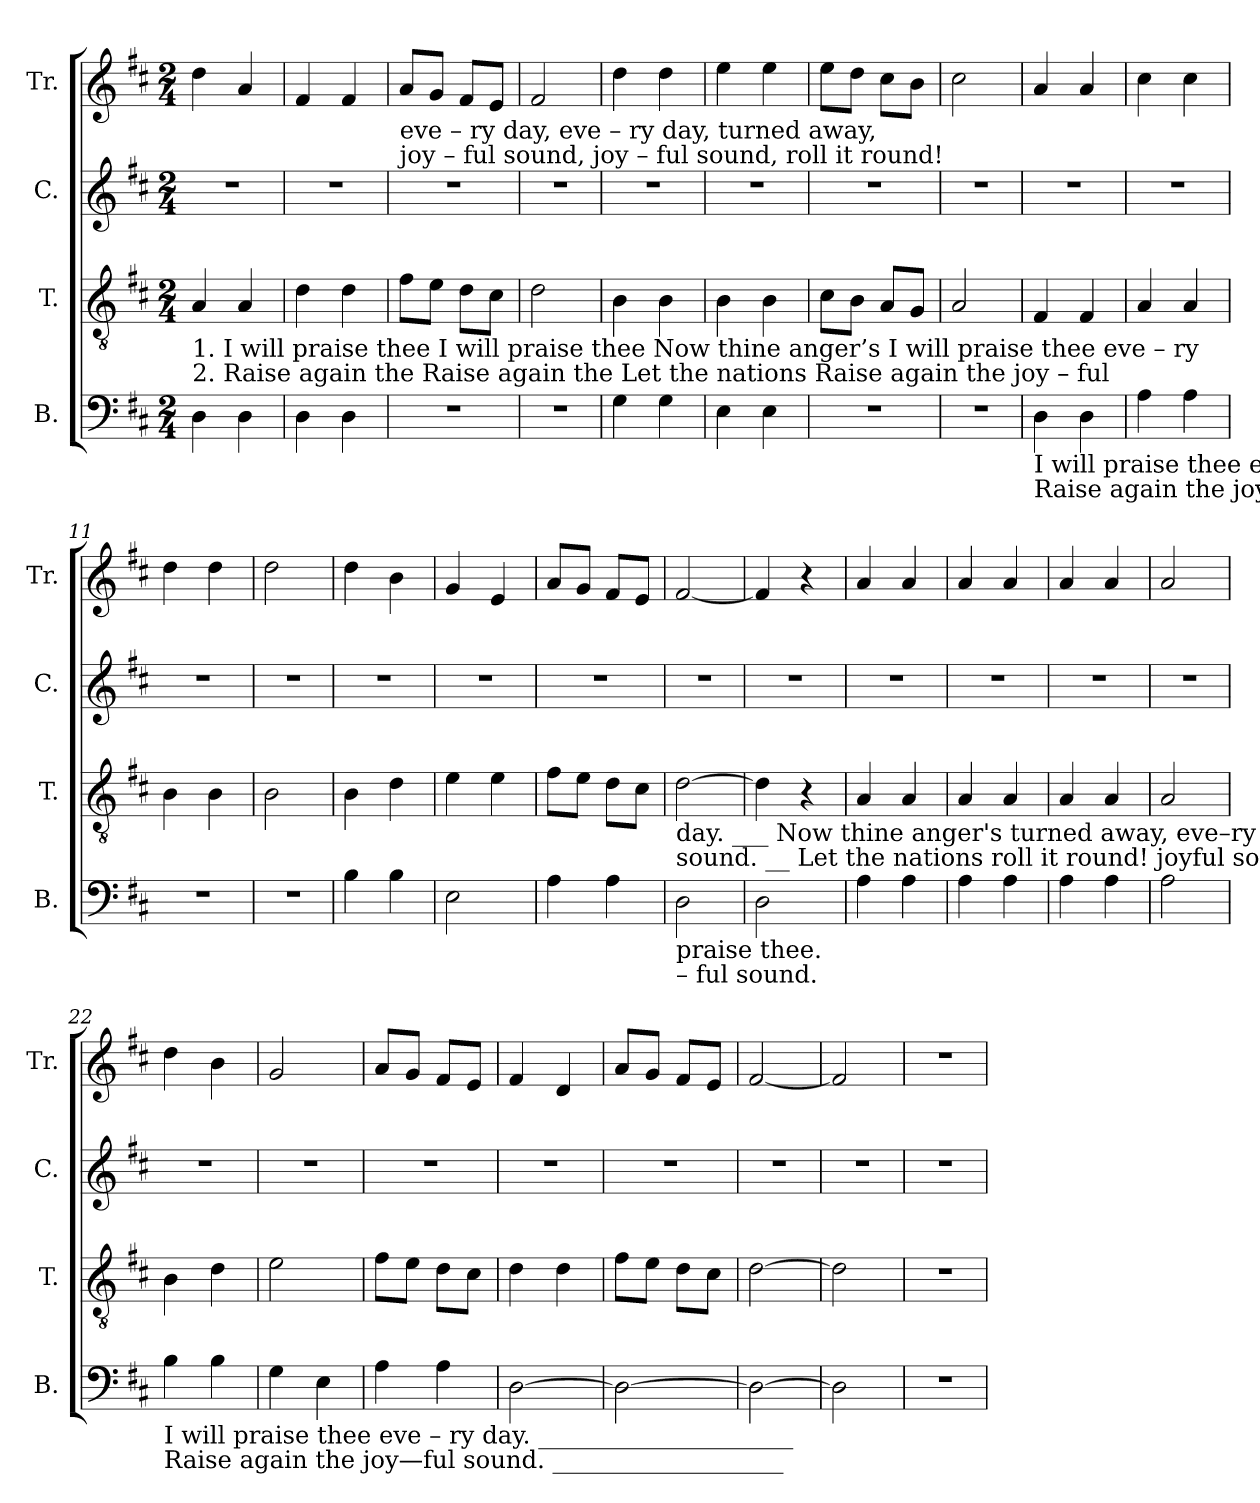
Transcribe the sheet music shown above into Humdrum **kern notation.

**kern	**kern	**kern	**kern
*part4	*part3	*part2	*part1
*staff4	*staff3	*staff2	*staff1
*I"B.	*I"T.	*I"C.	*I"Tr.
*I'B.	*I'T.	*I'C.	*I'Tr.
*clefF4	*clefGv2	*clefG2	*clefG2
*k[f#c#]	*k[f#c#]	*k[f#c#]	*k[f#c#]
*M2/4	*M2/4	*M2/4	*M2/4
*MM130	*MM130	*MM130	*MM130
=1	=1	=1	=1
!	!LO:TX:b:t=1.  I  will  praise thee                                   I  will praise thee                                     Now thine anger’s                           I   will praise thee eve  – ry	!	!
!	!LO:TX:b:t=2.  Raise   again  the                                   Raise   again the                                      Let   the   nations                            Raise  again   the   joy – ful	!	!
4D\	4A/	2r	4dd\
4D\	4A/	.	4a/
=2	=2	=2	=2
4D\	4d\	2r	4f#/
4D\	4d\	.	4f#/
=3	=3	=3	=3
!	!	!	!LO:TX:b:t=eve  –  ry       day,                                       eve  –  ry         day,                                    turned away,
!	!	!	!LO:TX:b:t=joy –  ful   sound,                                    joy – ful        sound,                                roll it round!
2r	8f#\L	2r	8a/L
.	8e\J	.	8g/J
.	8d\L	.	8f#/L
.	8c#\J	.	8e/J
=4	=4	=4	=4
2r	2d\	2r	2f#/
=5	=5	=5	=5
4G\	4B\	2r	4dd\
4G\	4B\	.	4dd\
=6	=6	=6	=6
4E\	4B\	2r	4ee\
4E\	4B\	.	4ee\
=7	=7	=7	=7
2r	8c#\L	2r	8ee\L
.	8B\J	.	8dd\J
.	8A/L	.	8cc#\L
.	8G/J	.	8b\J
=8	=8	=8	=8
2r	2A/	2r	2cc#\
=9	=9	=9	=9
!LO:TX:b:t=I  will  praise thee                          eve–ry   day,           I         will	!	!	!
!LO:TX:b:t=Raise  again   the                          joy–ful sound,     the      joy  –	!	!	!
4D\	4F#/	2r	4a/
4D\	4F#/	.	4a/
=10	=10	=10	=10
4A\	4A/	2r	4cc#\
4A\	4A/	.	4cc#\
=11	=11	=11	=11
2r	4B\	2r	4dd\
.	4B\	.	4dd\
=12	=12	=12	=12
2r	2B\	2r	2dd\
=13	=13	=13	=13
4B\	4B\	2r	4dd\
4B\	4d\	.	4b\
=14	=14	=14	=14
2E\	4e\	2r	4g/
.	4e\	.	4e/
=15	=15	=15	=15
4A\	8f#\L	2r	8a/L
.	8e\J	.	8g/J
4A\	8d\L	.	8f#/L
.	8c#\J	.	8e/J
!!LO:LB:g=z
=16	=16	=16	=16
!	!LO:TX:b:t=day. ___     Now thine anger's turned away,    eve–ry   day,            I          will    praise thee  eve –  ry         day. ____               Com – for –  ta –ble	!	!
!	!LO:TX:b:t=sound. __     Let   the    nations roll it round!  joyful   sound,         Raise   a   –   gain  the    joy  –  ful    sound. ___                Zi  –  on     shout, for	!	!
!LO:TX:b:t=praise thee.	!	!	!
!LO:TX:b:t=– ful sound.	!	!	!
2D\	[2d\	2r	[2f#/
=17	=17	=17	=17
2D\	4d\]	2r	4f#/]
.	4r	.	4r
=18	=18	=18	=18
4A\	4A/	2r	4a/
4A\	4A/	.	4a/
=19	=19	=19	=19
4A\	4A/	2r	4a/
4A\	4A/	.	4a/
=20	=20	=20	=20
4A\	4A/	2r	4a/
4A\	4A/	.	4a/
=21	=21	=21	=21
2A\	2A/	2r	2a/
=22	=22	=22	=22
!LO:TX:b:t=I    will  praise thee  eve – ry         day. _____________________	!	!	!
!LO:TX:b:t=Raise  again   the   joy—ful        sound. ___________________	!	!	!
4B\	4B\	2r	4dd\
4B\	4d\	.	4b\
=23	=23	=23	=23
4G\	2e\	2r	2g/
4E\	.	.	.
=24	=24	=24	=24
4A\	8f#\L	2r	8a/L
.	8e\J	.	8g/J
4A\	8d\L	.	8f#/L
.	8c#\J	.	8e/J
=25	=25	=25	=25
[2D\	4d\	2r	4f#/
.	4d\	.	4d/
=26	=26	=26	=26
2D\_	8f#\L	2r	8a/L
.	8e\J	.	8g/J
.	8d\L	.	8f#/L
.	8c#\J	.	8e/J
=27	=27	=27	=27
2D\_	[2d\	2r	[2f#/
=28	=28	=28	=28
2D\]	2d\]	2r	2f#/]
=29	=29	=29	=29
2r	2r	2r	2r
=	=	=	=
*-	*-	*-	*-
